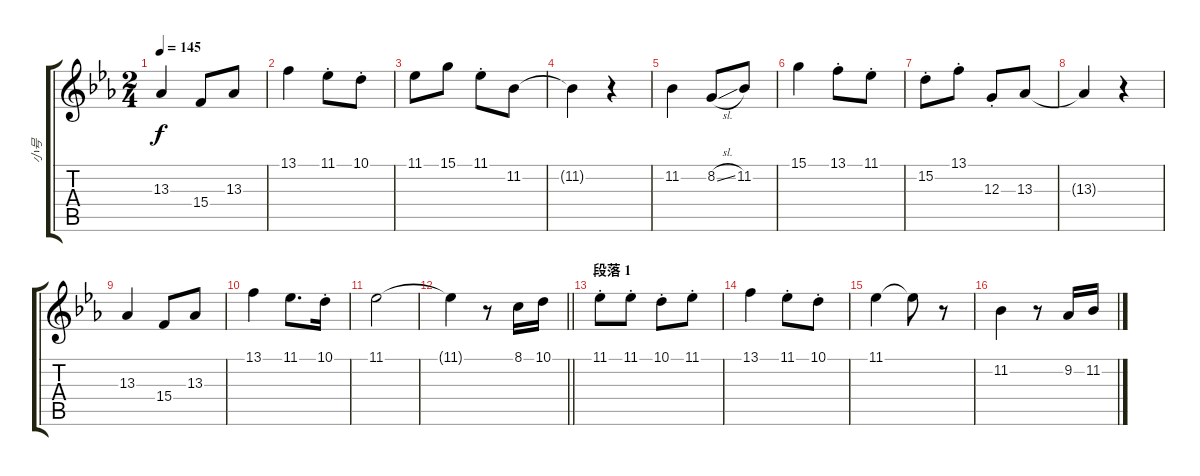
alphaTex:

\track ("小号" "小号") {instrument trumpet}
\staff {score tabs}
\tuning (E4 B3 G3 D3 A2 E2) {hide}
\ts (2 4)
\tempo 145
\clef g2
\ks eb
13.3.4{dy f} 15.4.8 13.3.8 |
13.1.4 11.1{st}.8 10.1{st}.8 |
11.1.8 15.1.8 11.1{st}.8 11.2.8 |
11.2{t}.4 r.4 |
11.2.4 8.2{sl}.8 11.2.8 |
15.1.4 13.1{st}.8 11.1{st}.8 |
15.2{st}.8 13.1{st}.8 12.3{st}.8 13.3.8 |
13.3{t}.4 r.4 |
13.3.4 15.4.8 13.3.8 |
13.1.4 11.1.8{d} 10.1{st}.16 |
11.1.2 |
\barLineRight lightlight
11.1{t}.4 r.8 8.1.16 10.1.16 |
\section ("" "段落 1")
11.1{st}.8 11.1{st}.8 10.1{st}.8 11.1{st}.8 |
13.1.4 11.1{st}.8 10.1{st}.8 |
11.1.4 11.1{t}.8 r.8 |
11.2.4 r.8 9.2.16 11.2.16
